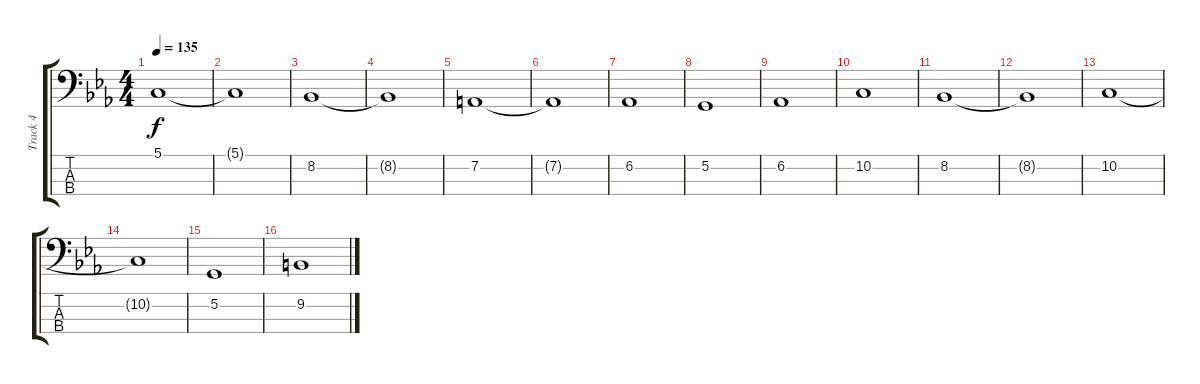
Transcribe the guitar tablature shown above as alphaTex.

\track ("Track 4" "Track 4") {instrument cello}
\staff {score tabs}
\tuning (G2 D2 A1 E1) {hide}
\ts (4 4)
\tempo 135
\clef f4
\ks cminor
5.1.1{dy f} |
5.1{t}.1 |
8.2.1 |
8.2{t}.1 |
7.2.1 |
7.2{t}.1 |
6.2.1 |
5.2.1 |
6.2.1 |
10.2.1 |
8.2.1 |
8.2{t}.1 |
10.2.1 |
10.2{t}.1 |
5.2.1 |
9.2.1
